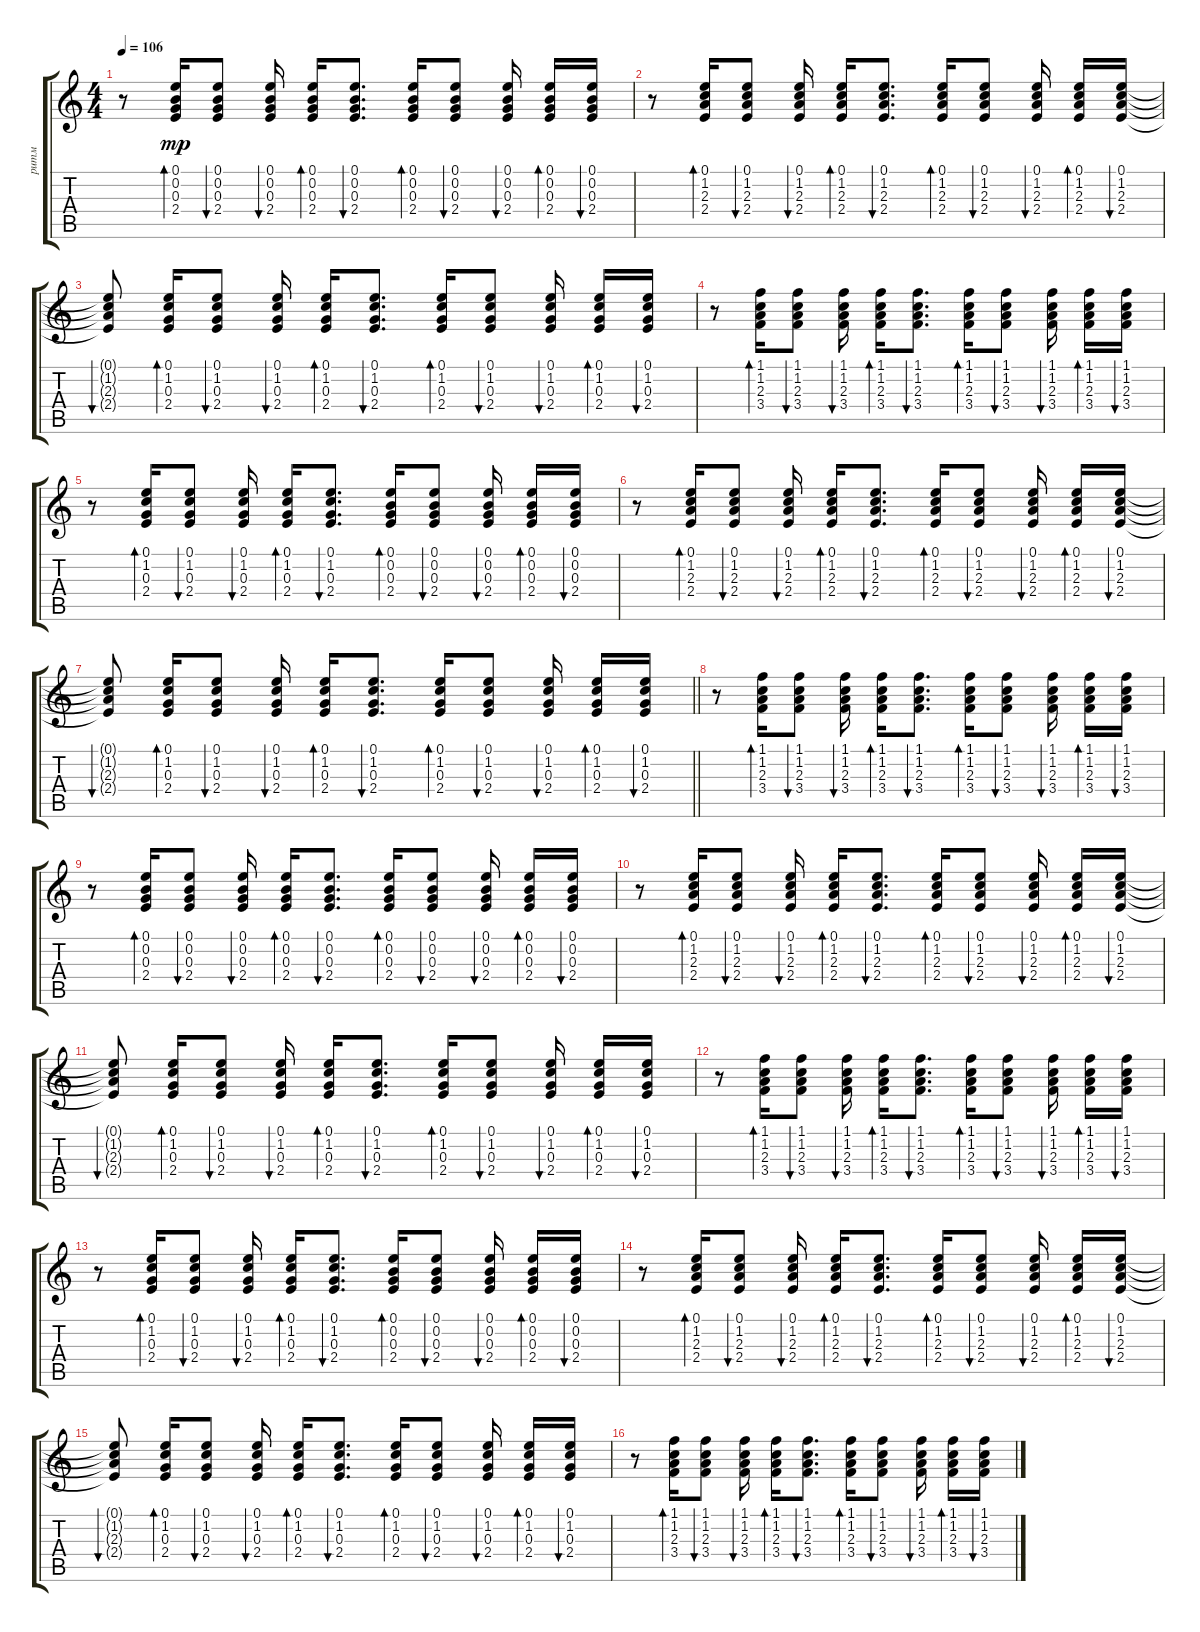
\track ("ритм" "ритм") {instrument acousticguitarsteel}
\staff {score tabs}
\tuning (E4 B3 G3 D3 A2 E2) {hide}
\ts (4 4)
\tempo 106
\clef g2
\ks aminor
r.8{dy mp} (0.1 0.2 0.3 2.4).16{bd 60} (0.1 0.2 0.3 2.4).8{bu 60} (0.1 0.2 0.3 2.4).16{bu 60 beam split} (0.1 0.2 0.3 2.4).16{bd 60} (0.1 0.2 0.3 2.4).8{d bu 60} (0.1 0.2 0.3 2.4).16{bd 60} (0.1 0.2 0.3 2.4).8{bu 60} (0.1 0.2 0.3 2.4).16{bu 60 beam split} (0.1 0.2 0.3 2.4).16{bd 60} (0.1 0.2 0.3 2.4).16{bu 60} |
r.8 (0.1 1.2 2.3 2.4).16{bd 60} (0.1 1.2 2.3 2.4).8{bu 60} (0.1 1.2 2.3 2.4).16{bu 60 beam split} (0.1 1.2 2.3 2.4).16{bd 60} (0.1 1.2 2.3 2.4).8{d bu 60} (0.1 1.2 2.3 2.4).16{bd 60} (0.1 1.2 2.3 2.4).8{bu 60} (0.1 1.2 2.3 2.4).16{bu 60 beam split} (0.1 1.2 2.3 2.4).16{bd 60} (0.1 1.2 2.3 2.4).16{bu 60} |
(0.1{t} 1.2{t} 2.3{t} 2.4{t}).8{bu 60 beam split} (0.1 1.2 0.3 2.4).16{bd 60} (0.1 1.2 0.3 2.4).8{bu 60} (0.1 1.2 0.3 2.4).16{bu 60 beam split} (0.1 1.2 0.3 2.4).16{bd 60} (0.1 1.2 0.3 2.4).8{d bu 60} (0.1 1.2 0.3 2.4).16{bd 60} (0.1 1.2 0.3 2.4).8{bu 60} (0.1 1.2 0.3 2.4).16{bu 60 beam split} (0.1 1.2 0.3 2.4).16{bd 60} (0.1 1.2 0.3 2.4).16{bu 60} |
r.8 (1.1 1.2 2.3 3.4).16{bd 60} (1.1 1.2 2.3 3.4).8{bu 60} (1.1 1.2 2.3 3.4).16{bu 60 beam split} (1.1 1.2 2.3 3.4).16{bd 60} (1.1 1.2 2.3 3.4).8{d bu 60} (1.1 1.2 2.3 3.4).16{bd 60} (1.1 1.2 2.3 3.4).8{bu 60} (1.1 1.2 2.3 3.4).16{bu 60 beam split} (1.1 1.2 2.3 3.4).16{bd 60} (1.1 1.2 2.3 3.4).16{bu 60} |
r.8 (0.1 1.2 0.3 2.4).16{bd 60} (0.1 1.2 0.3 2.4).8{bu 60} (0.1 1.2 0.3 2.4).16{bu 60 beam split} (0.1 1.2 0.3 2.4).16{bd 60} (0.1 1.2 0.3 2.4).8{d bu 60} (0.1 0.2 0.3 2.4).16{bd 60} (0.1 0.2 0.3 2.4).8{bu 60} (0.1 0.2 0.3 2.4).16{bu 60 beam split} (0.1 0.2 0.3 2.4).16{bd 60} (0.1 0.2 0.3 2.4).16{bu 60} |
r.8 (0.1 1.2 2.3 2.4).16{bd 60} (0.1 1.2 2.3 2.4).8{bu 60} (0.1 1.2 2.3 2.4).16{bu 60 beam split} (0.1 1.2 2.3 2.4).16{bd 60} (0.1 1.2 2.3 2.4).8{d bu 60} (0.1 1.2 2.3 2.4).16{bd 60} (0.1 1.2 2.3 2.4).8{bu 60} (0.1 1.2 2.3 2.4).16{bu 60 beam split} (0.1 1.2 2.3 2.4).16{bd 60} (0.1 1.2 2.3 2.4).16{bu 60} |
\barLineRight lightlight
(0.1{t} 1.2{t} 2.3{t} 2.4{t}).8{bu 60 beam split} (0.1 1.2 0.3 2.4).16{bd 60} (0.1 1.2 0.3 2.4).8{bu 60} (0.1 1.2 0.3 2.4).16{bu 60 beam split} (0.1 1.2 0.3 2.4).16{bd 60} (0.1 1.2 0.3 2.4).8{d bu 60} (0.1 1.2 0.3 2.4).16{bd 60} (0.1 1.2 0.3 2.4).8{bu 60} (0.1 1.2 0.3 2.4).16{bu 60 beam split} (0.1 1.2 0.3 2.4).16{bd 60} (0.1 1.2 0.3 2.4).16{bu 60} |
\section ("" "")
r.8 (1.1 1.2 2.3 3.4).16{bd 60} (1.1 1.2 2.3 3.4).8{bu 60} (1.1 1.2 2.3 3.4).16{bu 60 beam split} (1.1 1.2 2.3 3.4).16{bd 60} (1.1 1.2 2.3 3.4).8{d bu 60} (1.1 1.2 2.3 3.4).16{bd 60} (1.1 1.2 2.3 3.4).8{bu 60} (1.1 1.2 2.3 3.4).16{bu 60 beam split} (1.1 1.2 2.3 3.4).16{bd 60} (1.1 1.2 2.3 3.4).16{bu 60} |
r.8 (0.1 0.2 0.3 2.4).16{bd 60} (0.1 0.2 0.3 2.4).8{bu 60} (0.1 0.2 0.3 2.4).16{bu 60 beam split} (0.1 0.2 0.3 2.4).16{bd 60} (0.1 0.2 0.3 2.4).8{d bu 60} (0.1 0.2 0.3 2.4).16{bd 60} (0.1 0.2 0.3 2.4).8{bu 60} (0.1 0.2 0.3 2.4).16{bu 60 beam split} (0.1 0.2 0.3 2.4).16{bd 60} (0.1 0.2 0.3 2.4).16{bu 60} |
r.8 (0.1 1.2 2.3 2.4).16{bd 60} (0.1 1.2 2.3 2.4).8{bu 60} (0.1 1.2 2.3 2.4).16{bu 60 beam split} (0.1 1.2 2.3 2.4).16{bd 60} (0.1 1.2 2.3 2.4).8{d bu 60} (0.1 1.2 2.3 2.4).16{bd 60} (0.1 1.2 2.3 2.4).8{bu 60} (0.1 1.2 2.3 2.4).16{bu 60 beam split} (0.1 1.2 2.3 2.4).16{bd 60} (0.1 1.2 2.3 2.4).16{bu 60} |
(0.1{t} 1.2{t} 2.3{t} 2.4{t}).8{bu 60 beam split} (0.1 1.2 0.3 2.4).16{bd 60} (0.1 1.2 0.3 2.4).8{bu 60} (0.1 1.2 0.3 2.4).16{bu 60 beam split} (0.1 1.2 0.3 2.4).16{bd 60} (0.1 1.2 0.3 2.4).8{d bu 60} (0.1 1.2 0.3 2.4).16{bd 60} (0.1 1.2 0.3 2.4).8{bu 60} (0.1 1.2 0.3 2.4).16{bu 60 beam split} (0.1 1.2 0.3 2.4).16{bd 60} (0.1 1.2 0.3 2.4).16{bu 60} |
r.8 (1.1 1.2 2.3 3.4).16{bd 60} (1.1 1.2 2.3 3.4).8{bu 60} (1.1 1.2 2.3 3.4).16{bu 60 beam split} (1.1 1.2 2.3 3.4).16{bd 60} (1.1 1.2 2.3 3.4).8{d bu 60} (1.1 1.2 2.3 3.4).16{bd 60} (1.1 1.2 2.3 3.4).8{bu 60} (1.1 1.2 2.3 3.4).16{bu 60 beam split} (1.1 1.2 2.3 3.4).16{bd 60} (1.1 1.2 2.3 3.4).16{bu 60} |
r.8 (0.1 1.2 0.3 2.4).16{bd 60} (0.1 1.2 0.3 2.4).8{bu 60} (0.1 1.2 0.3 2.4).16{bu 60 beam split} (0.1 1.2 0.3 2.4).16{bd 60} (0.1 1.2 0.3 2.4).8{d bu 60} (0.1 0.2 0.3 2.4).16{bd 60} (0.1 0.2 0.3 2.4).8{bu 60} (0.1 0.2 0.3 2.4).16{bu 60 beam split} (0.1 0.2 0.3 2.4).16{bd 60} (0.1 0.2 0.3 2.4).16{bu 60} |
r.8 (0.1 1.2 2.3 2.4).16{bd 60} (0.1 1.2 2.3 2.4).8{bu 60} (0.1 1.2 2.3 2.4).16{bu 60 beam split} (0.1 1.2 2.3 2.4).16{bd 60} (0.1 1.2 2.3 2.4).8{d bu 60} (0.1 1.2 2.3 2.4).16{bd 60} (0.1 1.2 2.3 2.4).8{bu 60} (0.1 1.2 2.3 2.4).16{bu 60 beam split} (0.1 1.2 2.3 2.4).16{bd 60} (0.1 1.2 2.3 2.4).16{bu 60} |
(0.1{t} 1.2{t} 2.3{t} 2.4{t}).8{bu 60 beam split} (0.1 1.2 0.3 2.4).16{bd 60} (0.1 1.2 0.3 2.4).8{bu 60} (0.1 1.2 0.3 2.4).16{bu 60 beam split} (0.1 1.2 0.3 2.4).16{bd 60} (0.1 1.2 0.3 2.4).8{d bu 60} (0.1 1.2 0.3 2.4).16{bd 60} (0.1 1.2 0.3 2.4).8{bu 60} (0.1 1.2 0.3 2.4).16{bu 60 beam split} (0.1 1.2 0.3 2.4).16{bd 60} (0.1 1.2 0.3 2.4).16{bu 60} |
r.8 (1.1 1.2 2.3 3.4).16{bd 60} (1.1 1.2 2.3 3.4).8{bu 60} (1.1 1.2 2.3 3.4).16{bu 60 beam split} (1.1 1.2 2.3 3.4).16{bd 60} (1.1 1.2 2.3 3.4).8{d bu 60} (1.1 1.2 2.3 3.4).16{bd 60} (1.1 1.2 2.3 3.4).8{bu 60} (1.1 1.2 2.3 3.4).16{bu 60 beam split} (1.1 1.2 2.3 3.4).16{bd 60} (1.1 1.2 2.3 3.4).16{bu 60}
